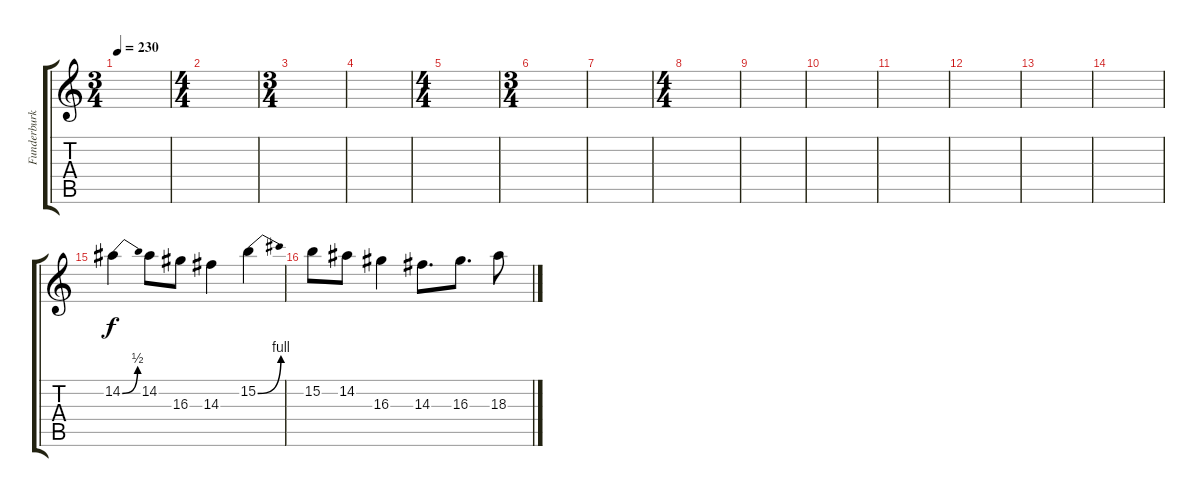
\track ("Funderburk Harmony" "Funderburk") {instrument overdrivenguitar}
\staff {score tabs}
\tuning (Db4 Ab3 E3 B2 Gb2 B1) {hide}
\ts (3 4)
\tempo 230
\clef g2
\ks c
|
\ts (4 4)
|
\ts (3 4)
|
|
\ts (4 4)
|
\ts (3 4)
|
|
\ts (4 4)
|
|
|
|
|
|
|
14.2{be (bend 0 0 60 2)}.4 14.2.8 16.3.8 14.3.4 15.2{be (bend 0 0 60 4)}.4 |
15.2.8 14.2.8 16.3.4 14.3.8{d} 16.3.8{d} 18.3.8
